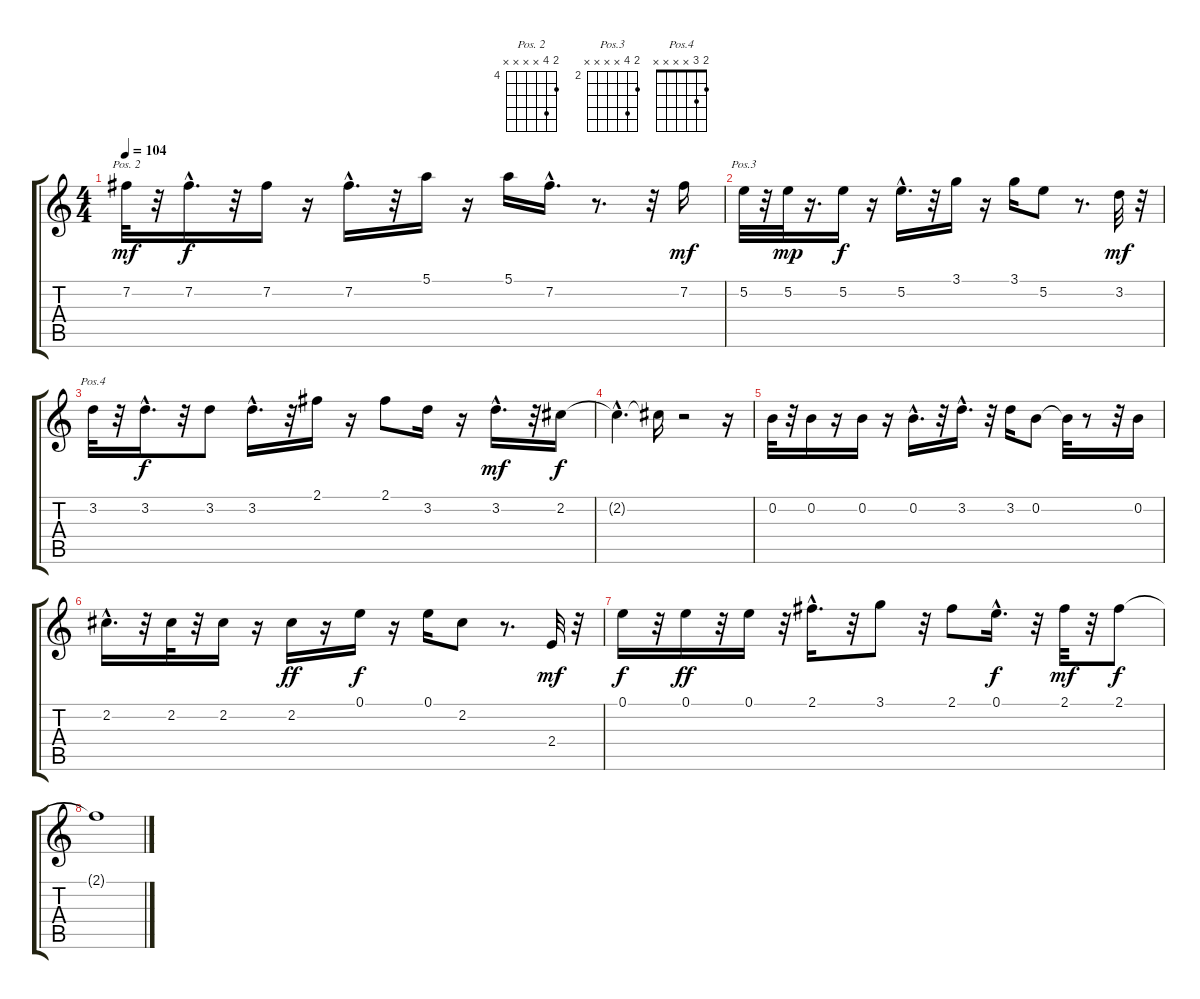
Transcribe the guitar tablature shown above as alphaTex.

\track "" {instrument acousticguitarnylon}
\staff {score tabs}
\tuning (E4 B3 G3 D3 A2 E2) {hide}
\chord ("Pos. 2" 5 7 x x x x) {firstfret 4}
\chord ("Pos.3" 3 5 x x x x) {firstfret 2}
\chord ("Pos.4" 2 3 x x x x)
\ts (4 4)
\tempo 104
\clef g2
\ks c
7.2.32{ch "Pos. 2" dy mf volume 9 instrument lead8bassandlead} r.32 7.2{hac}.16{d dy f} r.32 7.2.16 r.16 7.2{hac}.16{d} r.32 5.1.16 r.16 5.1.16 7.2{hac}.16{d} r.8{d} r.32 7.2.16{dy mf} |
5.2.32{ch "Pos.3"} r.32 5.2.32{dy mp} r.16{d} 5.2.16{dy f} r.16 5.2{hac}.16{d} r.32 3.1.16 r.16 3.1.16 5.2.8 r.8{d} 3.2.32{dy mf} r.32 |
3.2.32{ch "Pos.4"} r.32 3.2{hac}.16{d dy f} r.32 3.2.8 3.2{hac}.16{d} r.32 2.1.16 r.16 2.1.8 3.2.16 r.16 3.2{hac}.16{d dy mf} r.32 2.2.16{dy f} |
2.2{hac t}.4{d} 2.2{t}.16 r.2 r.16 |
0.2.32 r.32 0.2.16 r.16 0.2.16 r.16 0.2{hac}.16{d} r.32 3.2{hac}.16{d} r.32 3.2.16 0.2.8 0.2{t}.32 r.8 r.32 0.2.16 |
2.2{hac}.16{d} r.32 2.2.32 r.32 2.2.16 r.16 2.2.16{dy ff} r.16 0.1.16{dy f} r.16 0.1.16 2.2.8 r.8{d} 2.4.32{dy mf} r.32 |
0.1.16{dy f} r.32 0.1.16{dy ff} r.32 0.1.16 r.32 2.1{hac}.16{d} r.32 3.1.8 r.32 2.1.8 0.1{hac}.16{d dy f} r.32 2.1.32{dy mf} r.32 2.1.8{dy f} |
2.1{t}.1
